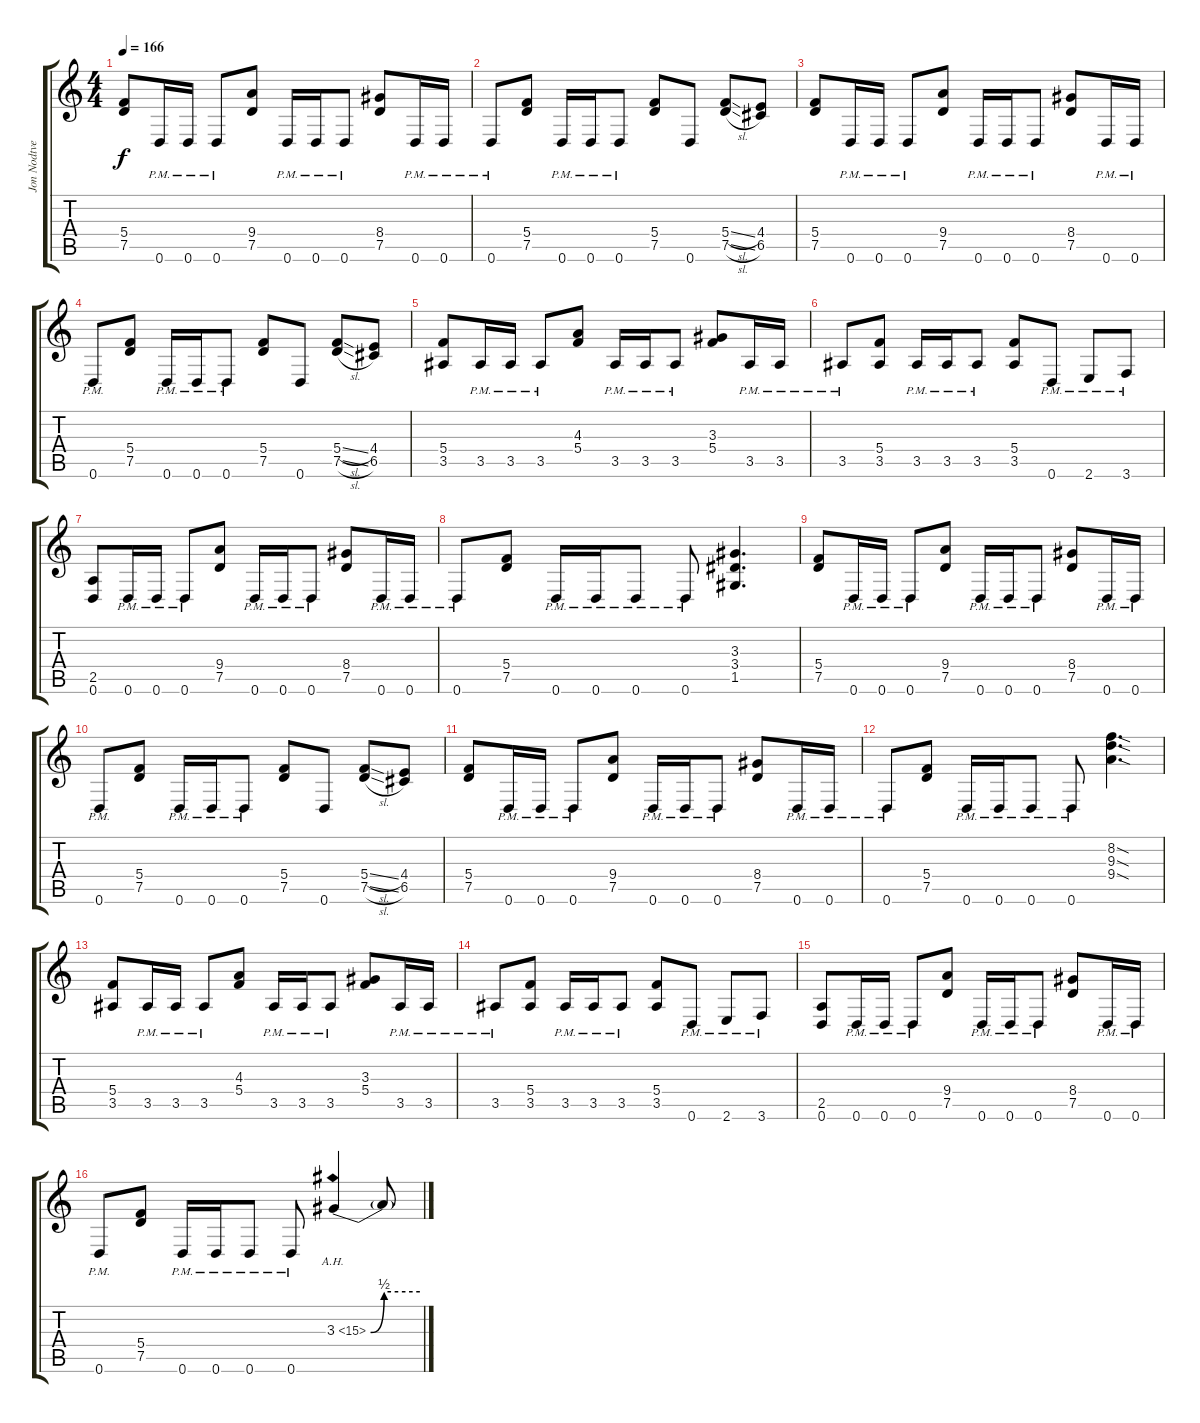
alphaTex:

\track ("Jon Nodtveidt" "Jon Nodtve") {instrument distortionguitar}
\staff {score tabs}
\tuning (D4 A3 F3 C3 G2 D2) {hide}
\ts (4 4)
\tempo 166
\clef g2
\ks c
(5.4 7.5).8{dy f} 0.6{pm}.16 0.6{pm}.16 0.6{pm}.8 (9.4 7.5).8 0.6{pm}.16 0.6{pm}.16 0.6{pm}.8 (8.4 7.5).8 0.6{pm}.16 0.6{pm}.16 |
0.6{pm}.8 (5.4 7.5).8 0.6{pm}.16 0.6{pm}.16 0.6{pm}.8 (5.4 7.5).8 0.6.8 (5.4{sl} 7.5{sl}).8 (4.4 6.5).8 |
(5.4 7.5).8 0.6{pm}.16 0.6{pm}.16 0.6{pm}.8 (9.4 7.5).8 0.6{pm}.16 0.6{pm}.16 0.6{pm}.8 (8.4 7.5).8 0.6{pm}.16 0.6{pm}.16 |
0.6{pm}.8 (5.4 7.5).8 0.6{pm}.16 0.6{pm}.16 0.6{pm}.8 (5.4 7.5).8 0.6.8 (5.4{sl} 7.5{sl}).8 (4.4 6.5).8 |
(5.4 3.5).8 3.5{pm}.16 3.5{pm}.16 3.5{pm}.8 (4.3 5.4).8 3.5{pm}.16 3.5{pm}.16 3.5{pm}.8 (3.3 5.4).8 3.5{pm}.16 3.5{pm}.16 |
3.5{pm}.8 (5.4 3.5).8 3.5{pm}.16 3.5{pm}.16 3.5{pm}.8 (5.4 3.5).8 0.6{pm}.8 2.6{pm}.8 3.6{pm}.8 |
(2.5 0.6).8 0.6{pm}.16 0.6{pm}.16 0.6{pm}.8 (9.4 7.5).8 0.6{pm}.16 0.6{pm}.16 0.6{pm}.8 (8.4 7.5).8 0.6{pm}.16 0.6{pm}.16 |
0.6{pm}.8 (5.4 7.5).8 0.6{pm}.16 0.6{pm}.16 0.6{pm}.8 0.6{pm}.8 (3.3 3.4 1.5).4{d} |
(5.4 7.5).8 0.6{pm}.16 0.6{pm}.16 0.6{pm}.8 (9.4 7.5).8 0.6{pm}.16 0.6{pm}.16 0.6{pm}.8 (8.4 7.5).8 0.6{pm}.16 0.6{pm}.16 |
0.6{pm}.8 (5.4 7.5).8 0.6{pm}.16 0.6{pm}.16 0.6{pm}.8 (5.4 7.5).8 0.6.8 (5.4{sl} 7.5{sl}).8 (4.4 6.5).8 |
(5.4 7.5).8 0.6{pm}.16 0.6{pm}.16 0.6{pm}.8 (9.4 7.5).8 0.6{pm}.16 0.6{pm}.16 0.6{pm}.8 (8.4 7.5).8 0.6{pm}.16 0.6{pm}.16 |
0.6{pm}.8 (5.4 7.5).8 0.6{pm}.16 0.6{pm}.16 0.6{pm}.8 0.6{pm}.8 (8.2{sod} 9.3{sod} 9.4{sod}).4{d} |
(5.4 3.5).8 3.5{pm}.16 3.5{pm}.16 3.5{pm}.8 (4.3 5.4).8 3.5{pm}.16 3.5{pm}.16 3.5{pm}.8 (3.3 5.4).8 3.5{pm}.16 3.5{pm}.16 |
3.5{pm}.8 (5.4 3.5).8 3.5{pm}.16 3.5{pm}.16 3.5{pm}.8 (5.4 3.5).8 0.6{pm}.8 2.6{pm}.8 3.6{pm}.8 |
(2.5 0.6).8 0.6{pm}.16 0.6{pm}.16 0.6{pm}.8 (9.4 7.5).8 0.6{pm}.16 0.6{pm}.16 0.6{pm}.8 (8.4 7.5).8 0.6{pm}.16 0.6{pm}.16 |
0.6{pm}.8 (5.4 7.5).8 0.6{pm}.16 0.6{pm}.16 0.6{pm}.8 0.6{pm}.8 3.3{be (bend 0 0 60 2) ah 12}.4 3.3{be (hold 0 2 60 2) t}.8
